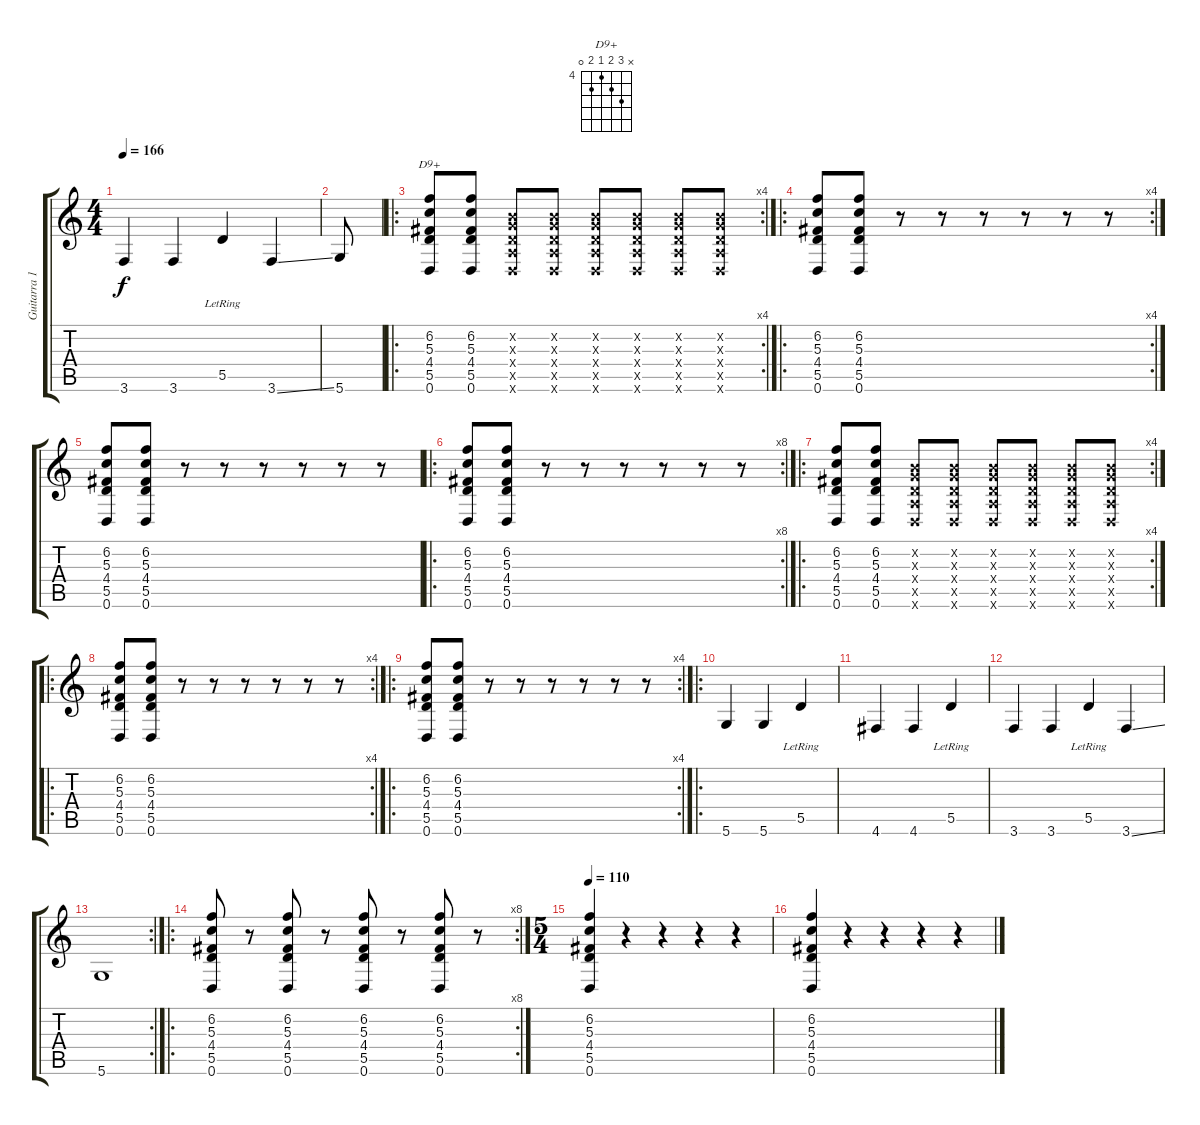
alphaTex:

\track ("Guitarra 1" "Guitarra 1") {instrument overdrivenguitar}
\staff {score tabs}
\tuning (E4 B3 G3 D3 A2 D2) {hide}
\chord ("D9+" x 6 5 4 5 0) {firstfret 4}
\ts (4 4)
\tempo 166
\clef g2
\ks c
3.6.4{dy f} 3.6.4 5.5{lr}.4 3.6{ss}.4 |
5.6.8 |
\ro
\rc 4
(6.2 5.3 4.4 5.5 0.6).8{ch "D9+" volume 13} (6.2 5.3 4.4 5.5 0.6).8 (0.2{x} 0.3{x} 0.4{x} 0.5{x} 0.6{x}).8 (0.2{x} 0.3{x} 0.4{x} 0.5{x} 0.6{x}).8 (0.2{x} 0.3{x} 0.4{x} 0.5{x} 0.6{x}).8 (0.2{x} 0.3{x} 0.4{x} 0.5{x} 0.6{x}).8 (0.2{x} 0.3{x} 0.4{x} 0.5{x} 0.6{x}).8 (0.2{x} 0.3{x} 0.4{x} 0.5{x} 0.6{x}).8 |
\ro
\rc 4
(6.2 5.3 4.4 5.5 0.6).8 (6.2 5.3 4.4 5.5 0.6).8 r.8 r.8 r.8 r.8 r.8 r.8 |
(6.2 5.3 4.4 5.5 0.6).8 (6.2 5.3 4.4 5.5 0.6).8 r.8 r.8 r.8 r.8 r.8 r.8 |
\ro
\rc 8
(6.2 5.3 4.4 5.5 0.6).8 (6.2 5.3 4.4 5.5 0.6).8 r.8 r.8 r.8 r.8 r.8 r.8 |
\ro
\rc 4
(6.2 5.3 4.4 5.5 0.6).8 (6.2 5.3 4.4 5.5 0.6).8 (0.2{x} 0.3{x} 0.4{x} 0.5{x} 0.6{x}).8 (0.2{x} 0.3{x} 0.4{x} 0.5{x} 0.6{x}).8 (0.2{x} 0.3{x} 0.4{x} 0.5{x} 0.6{x}).8 (0.2{x} 0.3{x} 0.4{x} 0.5{x} 0.6{x}).8 (0.2{x} 0.3{x} 0.4{x} 0.5{x} 0.6{x}).8 (0.2{x} 0.3{x} 0.4{x} 0.5{x} 0.6{x}).8 |
\ro
\rc 4
(6.2 5.3 4.4 5.5 0.6).8 (6.2 5.3 4.4 5.5 0.6).8 r.8 r.8 r.8 r.8 r.8 r.8 |
\ro
\rc 4
(6.2 5.3 4.4 5.5 0.6).8 (6.2 5.3 4.4 5.5 0.6).8 r.8 r.8 r.8 r.8 r.8 r.8 |
\ro
5.6.4{volume 16} 5.6.4 5.5{lr}.4 |
4.6.4 4.6.4 5.5{lr}.4 |
3.6.4 3.6.4 5.5{lr}.4 3.6{ss}.4 |
\rc 2
5.6.1 |
\ro
\rc 8
(6.2 5.3 4.4 5.5 0.6).8 r.8 (6.2 5.3 4.4 5.5 0.6).8 r.8 (6.2 5.3 4.4 5.5 0.6).8 r.8 (6.2 5.3 4.4 5.5 0.6).8 r.8 |
\ts (5 4)
\tempo 110
(6.2 5.3 4.4 5.5 0.6).4{volume 13} r.4 r.4 r.4 r.4 |
(6.2 5.3 4.4 5.5 0.6).4 r.4 r.4 r.4 r.4
